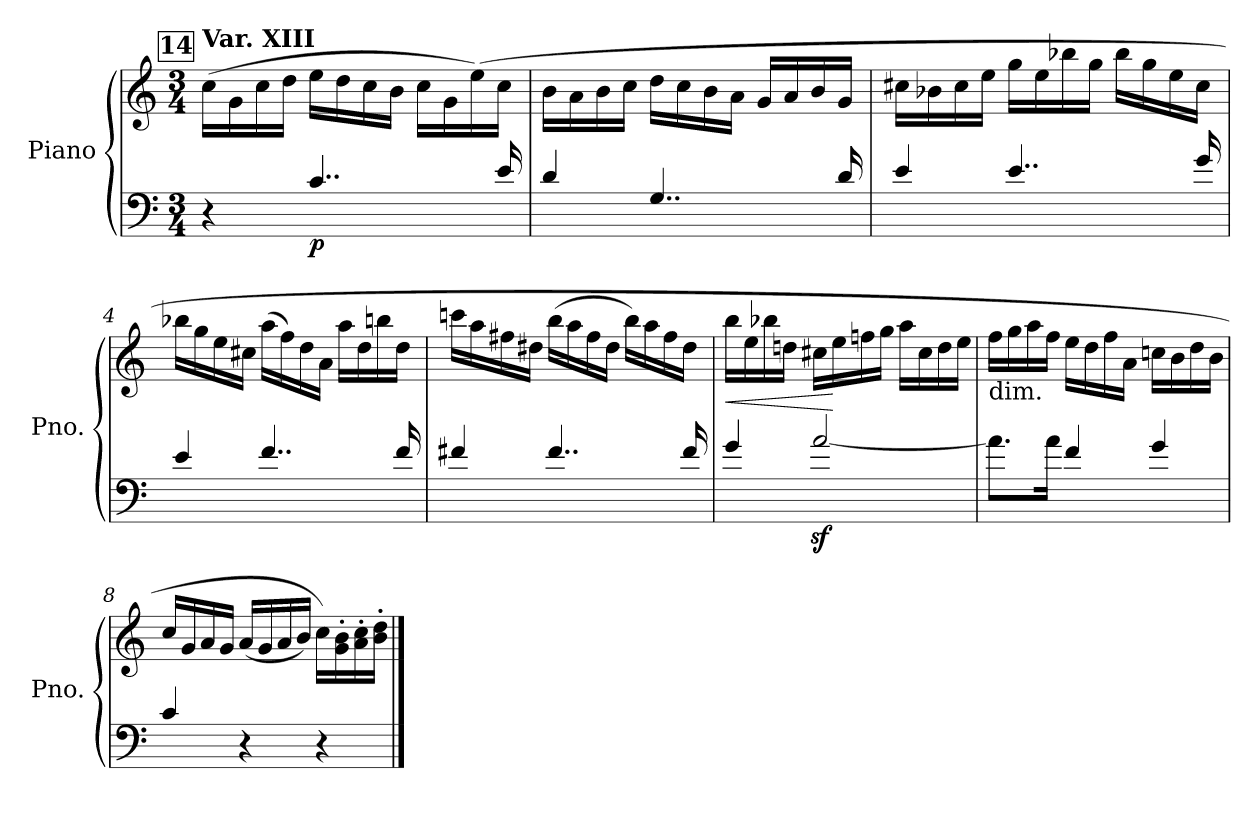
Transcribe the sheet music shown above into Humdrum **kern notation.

**kern	**kern	**dynam
*part1	*part1	*part1
*staff2	*staff1	*staff1/2
*I"Piano	*	*
*I'Pno.	*	*
*clefF4	*clefG2	*
*k[]	*k[]	*
*M3/4	*M3/4	*
!!LO:REH:place=s1:a:B:fs=14:t=14
=1	=1	=1
!	!LO:TX:a:B:t=Var. XIII	!
4r	(>16cc\LL	.
.	16g\	.
.	16cc\	.
.	16dd\JJ	.
!	!	!LO:DY:b=2
4..c/	16ee\LL	p
.	16dd\	.
.	16cc\	.
.	16b\JJ	.
.	16cc\LL	.
.	16g\	.
.	(>16ee\)	.
16e/	16cc\JJ	.
=2	=2	=2
4d/	16b\LL	.
.	16a\	.
.	16b\	.
.	16cc\JJ	.
4..G/	16dd\LL	.
.	16cc\	.
.	16b\	.
.	16a\JJ	.
.	16g/LL	.
.	16a/	.
.	16b/	.
16d/	16g/JJ	.
=3	=3	=3
4e/	16cc#X\LL	.
.	16b-X\	.
.	16cc#\	.
.	16ee\JJ	.
4..e/	16gg\LL	.
.	16ee\	.
.	16bb-X\	.
.	16gg\JJ	.
.	16bb-\LL	.
.	16gg\	.
.	16ee\	.
16g/	16cc#\JJ	.
!!LO:LB:g=z
=4	=4	=4
4e/	16bb-X\LL	.
.	16gg\	.
.	16ee\	.
.	16cc#X\JJ	.
4..f/	(>16aa\LL	.
.	16ff\)	.
.	16dd\	.
.	16a\JJ	.
.	16aa\LL	.
.	16dd\	.
.	16bbn\	.
16f/	16dd\JJ	.
=5	=5	=5
4f#X/	16cccn\LL	.
.	16aa\	.
.	16ff#X\	.
.	16dd#X\JJ	.
4..f#/	(>16bb\LL	.
.	16aa\	.
.	16ff#\	.
.	16dd#\JJ	.
.	16bb\LL)	.
.	16aa\	.
.	16ff#\	.
16f#/	16dd#\JJ	.
=6	=6	=6
!	!	!LO:HP:b
4g/	16bb\LL	<
.	16ee\	.
.	16bb-X\	.
.	16ddn\JJ	.
[2az</	16cc#X\LL	.
.	16ee\	[
.	16ffn\	.
.	16gg\JJ	.
.	16aa\LL	.
.	16cc#\	.
.	16dd\	.
.	16ee\JJ	.
!!LO:LB:g=z
=7	=7	=7
!	!LO:TX:b:t=dim.	!
8.a\L]	16ff\LL	.
.	16gg\	.
.	16aa\	.
16a\Jk	16ff\JJ	.
4f/	16ee\LL	.
.	16dd\	.
.	16ff\	.
.	16a\JJ	.
4g/	16ccn\LL	.
.	16b\	.
.	16dd\	.
.	16b\JJ	.
=8	=8	=8
4c/	16cc/LL	.
.	16g/	.
.	16a/	.
.	16g/JJ	.
4r	(>16a/LL	.
.	16g/	.
.	16a/	.
.	16b/JJ)	.
4r	16cc\LL)	.
.	16g\' 16b\'	.
.	16a\' 16cc\'	.
.	16b\' 16dd\'JJ	.
==	==	==
*-	*-	*-
